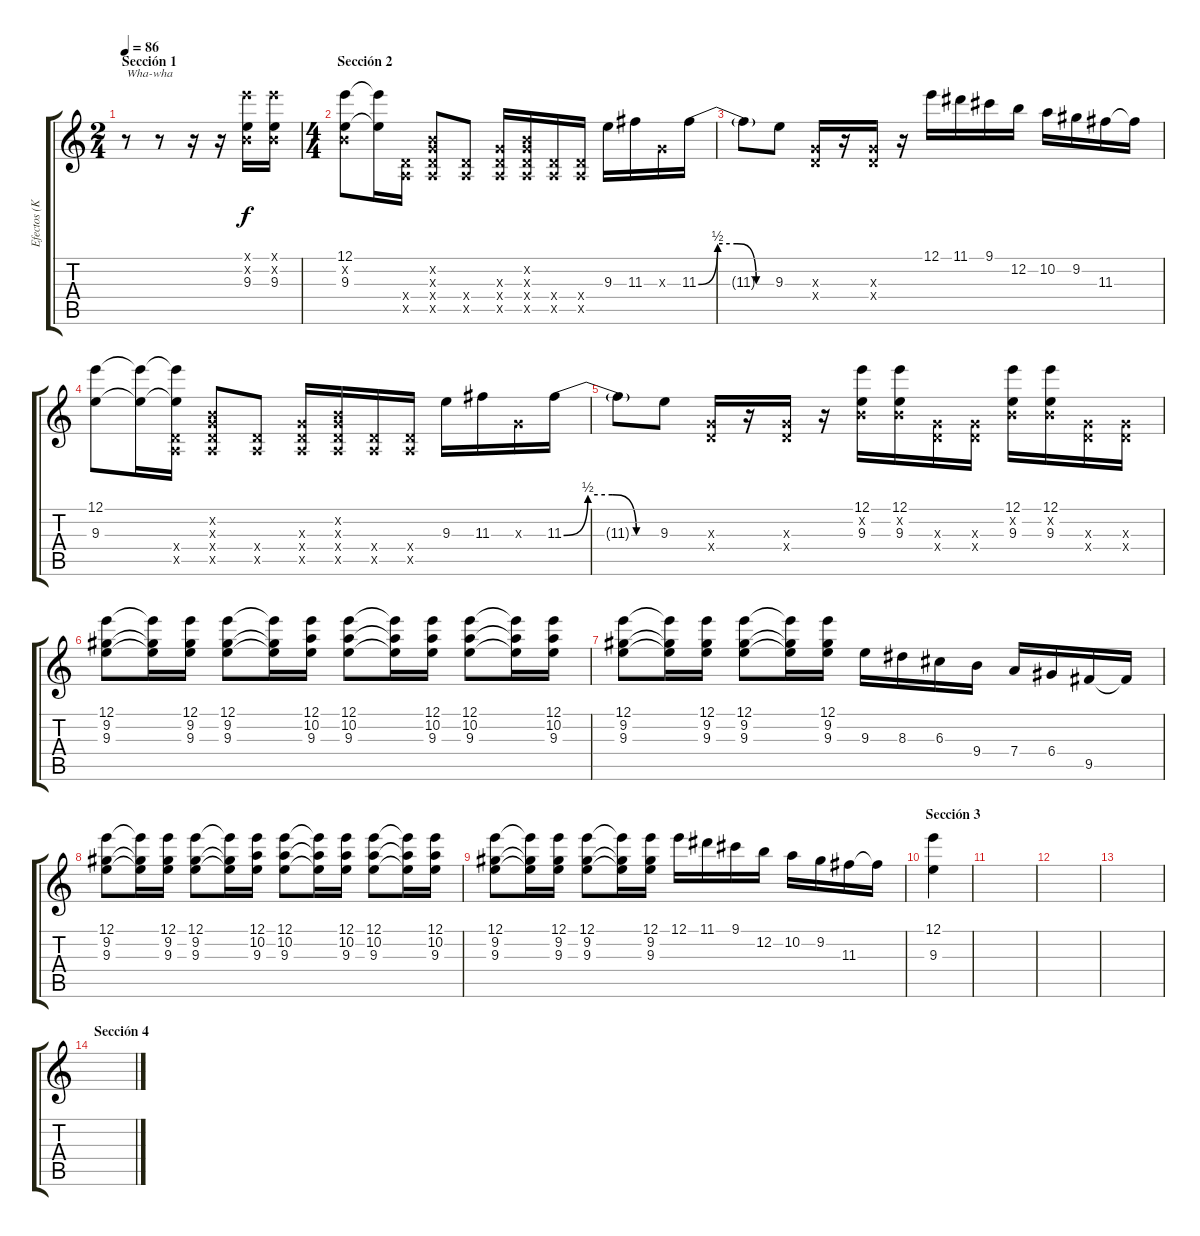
\track ("Efectos (Kvzon)" "Efectos (K") {instrument overdrivenguitar}
\staff {score tabs}
\tuning (E4 B3 G3 D3 A2 E2) {hide}
\ts (2 4)
\section ("" "Sección 1")
\tempo 86
\clef g2
\ks c
r.8{txt "Wha-wha " dy f instrument synthbass1} r.8 r.16 r.16 (12.1{x} 0.2{x} 9.3).16 (12.1{x} 0.2{x} 9.3).16 |
\ts (4 4)
\section ("" "Sección 2")
(12.1 0.2{x} 9.3).8 (12.1{t} 9.3{t}).16 (0.4{x} 0.5{x}).16 (0.2{x} 0.3{x} 0.4{x} 0.5{x}).8 (0.4{x} 0.5{x}).8 (0.3{x} 0.4{x} 0.5{x}).16 (0.2{x} 0.3{x} 0.4{x} 0.5{x}).16 (0.4{x} 0.5{x}).16 (0.4{x} 0.5{x}).16 9.3.16 11.3.16 0.3{x}.16 11.3{be (custom 0 0 15 2 30 2 45 0 60 0)}.16 |
11.3{t}.8 9.3.8 (0.3{x} 0.4{x}).16 r.16 (0.3{x} 0.4{x}).16 r.16 12.1.16 11.1.16 9.1.16 12.2.16 10.2.16 9.2.16 11.3.16 11.3{t}.16 |
(12.1 9.3).8 (12.1{t} 9.3{t}).16 (12.1{t} 9.3{t} 0.4{x} 0.5{x}).16 (0.2{x} 0.3{x} 0.4{x} 0.5{x}).8 (0.4{x} 0.5{x}).8 (0.3{x} 0.4{x} 0.5{x}).16 (0.2{x} 0.3{x} 0.4{x} 0.5{x}).16 (0.4{x} 0.5{x}).16 (0.4{x} 0.5{x}).16 9.3.16 11.3.16 0.3{x}.16 11.3{be (custom 0 0 15 2 30 2 45 0 60 0)}.16 |
11.3{t}.8 9.3.8 (0.3{x} 0.4{x}).16 r.16 (0.3{x} 0.4{x}).16 r.16 (12.1 0.2{x} 9.3).16 (12.1 0.2{x} 9.3).16 (0.3{x} 0.4{x}).16 (0.3{x} 0.4{x}).16 (12.1 0.2{x} 9.3).16 (12.1 0.2{x} 9.3).16 (0.3{x} 0.4{x}).16 (0.3{x} 0.4{x}).16 |
(12.1 9.2 9.3).8 (12.1{t} 9.2{t} 9.3{t}).16 (12.1 9.2 9.3).16 (12.1 9.2 9.3).8 (12.1{t} 9.2{t} 9.3{t}).16 (12.1 10.2 9.3).16 (12.1 10.2 9.3).8 (12.1{t} 10.2{t} 9.3{t}).16 (12.1 10.2 9.3).16 (12.1 10.2 9.3).8 (12.1{t} 10.2{t} 9.3{t}).16 (12.1 10.2 9.3).16 |
(12.1 9.2 9.3).8 (12.1{t} 9.2{t} 9.3{t}).16 (12.1 9.2 9.3).16 (12.1 9.2 9.3).8 (12.1{t} 9.2{t} 9.3{t}).16 (12.1 9.2 9.3).16 9.3.16 8.3.16 6.3.16 9.4.16 7.4.16 6.4.16 9.5.16 9.5{t}.16 |
(12.1 9.2 9.3).8 (12.1{t} 9.2{t} 9.3{t}).16 (12.1 9.2 9.3).16 (12.1 9.2 9.3).8 (12.1{t} 9.2{t} 9.3{t}).16 (12.1 10.2 9.3).16 (12.1 10.2 9.3).8 (12.1{t} 10.2{t} 9.3{t}).16 (12.1 10.2 9.3).16 (12.1 10.2 9.3).8 (12.1{t} 10.2{t} 9.3{t}).16 (12.1 10.2 9.3).16 |
(12.1 9.2 9.3).8 (12.1{t} 9.2{t} 9.3{t}).16 (12.1 9.2 9.3).16 (12.1 9.2 9.3).8 (12.1{t} 9.2{t} 9.3{t}).16 (12.1 9.2 9.3).16 12.1.16 11.1.16 9.1.16 12.2.16 10.2.16 9.2.16 11.3.16 11.3{t}.16 |
\section ("" "Sección 3")
(12.1 9.3).4 |
|
|
|
\section ("" "Sección 4")
